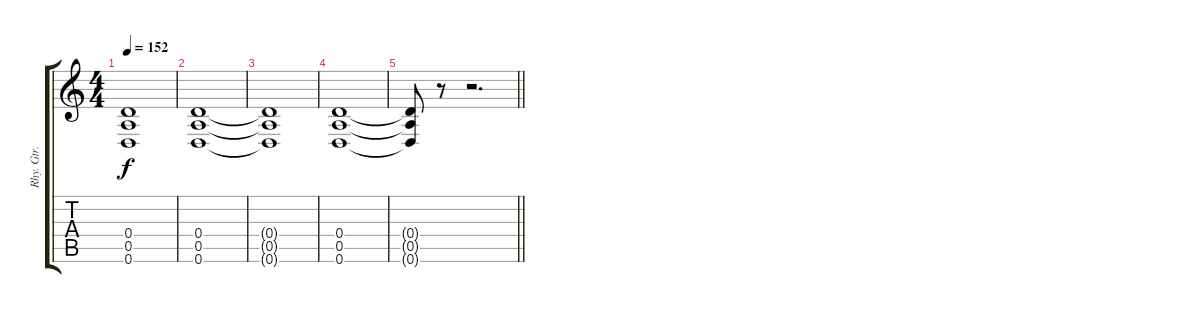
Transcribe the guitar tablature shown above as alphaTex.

\track ("Rhy. Gtr. 1" "Rhy. Gtr. ") {instrument distortionguitar}
\staff {score tabs}
\tuning (E4 B3 G3 D3 A2 D2) {hide}
\ts (4 4)
\tempo 152
\clef g2
\ks c
(0.4{t} 0.5{t} 0.6{t}).1{dy f} |
(0.4 0.5 0.6).1 |
(0.4{t} 0.5{t} 0.6{t}).1 |
(0.4 0.5 0.6).1 |
\barLineRight lightlight
(0.4{t} 0.5{t} 0.6{t}).8 r.8 r.2{d}
